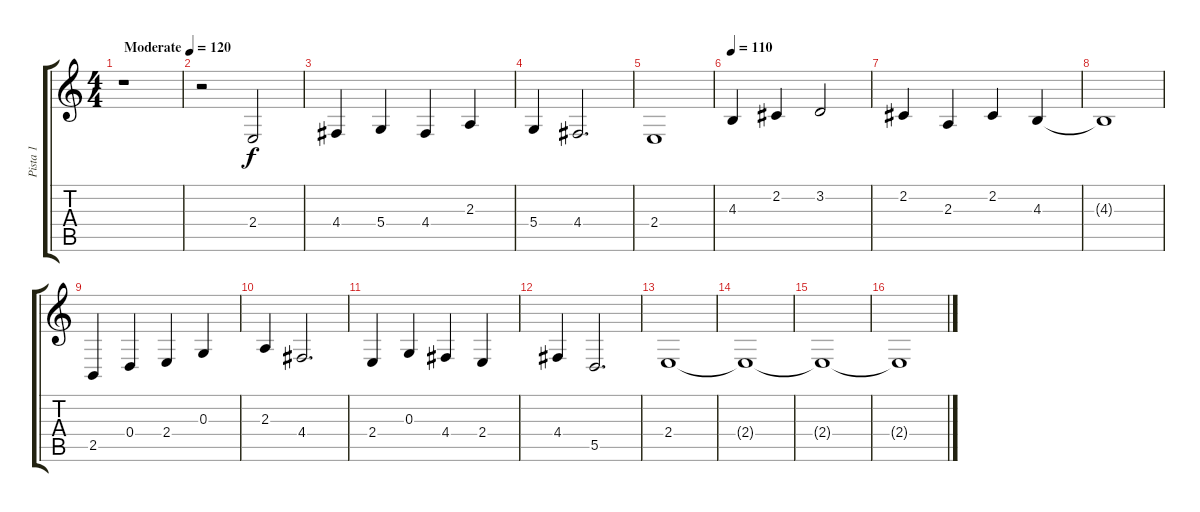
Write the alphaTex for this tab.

\track ("Pista 1" "Pista 1") {instrument pad7halo}
\staff {score tabs}
\tuning (E4 B3 G3 D3 A2 E2) {hide}
\ts (4 4)
\tempo (120 "Moderate")
\clef g2
\ks c
r.1{dy f instrument pad7halo} |
r.2 2.4.2 |
4.4.4 5.4.4 4.4.4 2.3.4 |
5.4.4 4.4.2{d} |
2.4.1 |
\tempo 110
4.3.4 2.2.4 3.2.2 |
2.2.4 2.3.4 2.2.4 4.3.4 |
4.3{t}.1 |
2.5.4 0.4.4 2.4.4 0.3.4 |
2.3.4 4.4.2{d} |
2.4.4 0.3.4 4.4.4 2.4.4 |
4.4.4 5.5.2{d} |
2.4.1 |
2.4{t}.1 |
2.4{t}.1 |
2.4{t}.1
